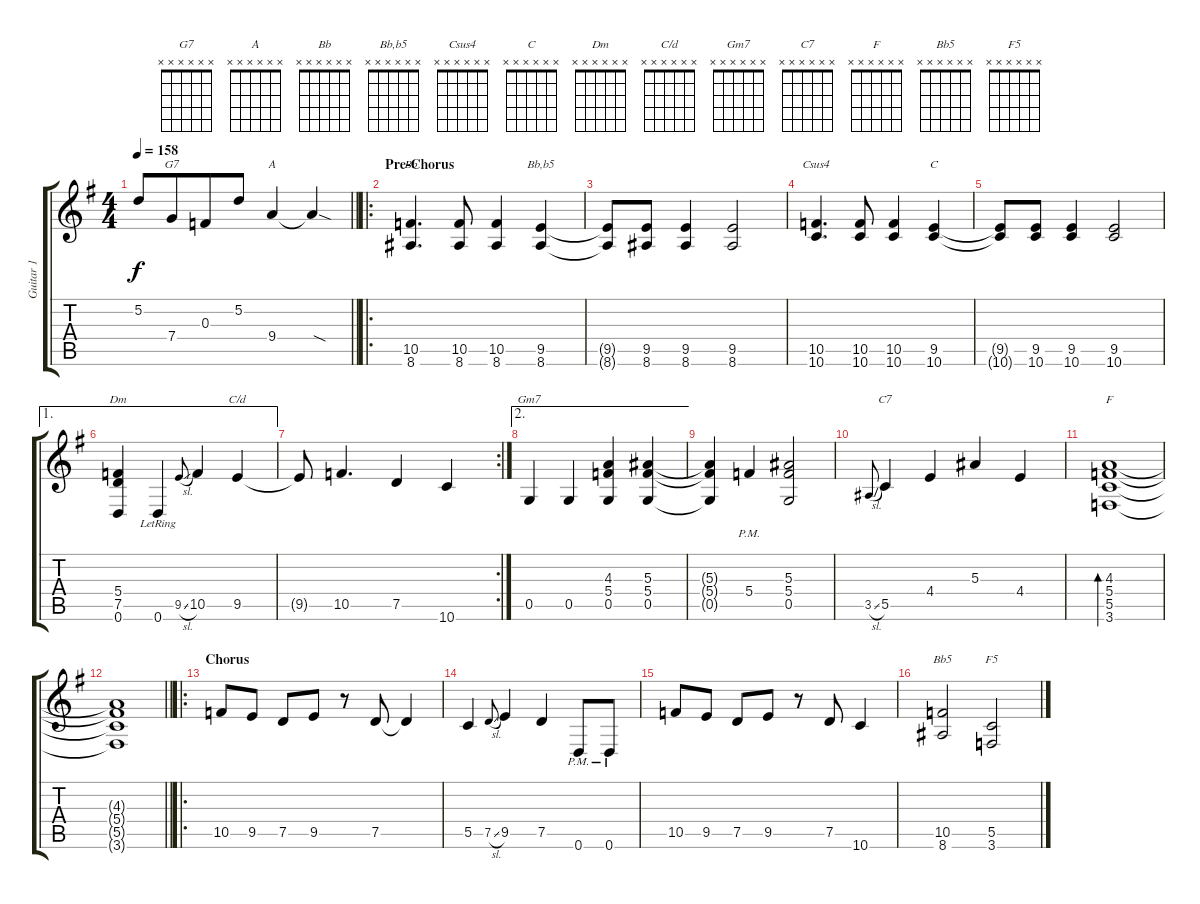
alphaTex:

\track ("Guitar 1" "Guitar 1") {instrument electricguitarclean}
\staff {score tabs}
\tuning (D4 A3 F3 C3 G2 D2) {hide}
\chord ("G7" x x x x x x)
\chord ("A" x x x x x x)
\chord ("Bb" x x x x x x)
\chord ("Bb,b5" x x x x x x)
\chord ("Csus4" x x x x x x)
\chord ("C" x x x x x x)
\chord ("Dm" x x x x x x)
\chord ("C/d" x x x x x x)
\chord ("Gm7" x x x x x x)
\chord ("C7" x x x x x x)
\chord ("F" x x x x x x)
\chord ("Bb5" x x x x x x)
\chord ("F5" x x x x x x)
\ts (4 4)
\tempo 158
\clef g2
\barLineRight lightlight
\ks eminor
5.2.8{dy f beam Up} 7.4.8{ch "G7" beam Up beam merge} 0.3.8{beam Up} 5.2.8{beam Up} 9.4.4{ch "A" beam Up} 9.4{sod t}.4{beam Up} |
\ro
\section ("" "Pre-Chorus")
(10.5 8.6).4{d ch "Bb" balance 8 instrument overdrivenguitar} (10.5 8.6).8 (10.5 8.6).4 (9.5 8.6).4{ch "Bb,b5"} |
(9.5{t} 8.6{t}).8 (9.5 8.6).8 (9.5 8.6).4 (9.5 8.6).2 |
(10.5 10.6).4{d ch "Csus4"} (10.5 10.6).8 (10.5 10.6).4 (9.5 10.6).4{ch "C"} |
(9.5{t} 10.6{t}).8 (9.5 10.6).8 (9.5 10.6).4 (9.5 10.6).2 |
\ae 1
(5.4 7.5 0.6).4{ch "Dm" balance 2} 0.6{lr}.4 9.5{sl}.8{gr onbeat} 10.5.4 9.5.4{ch "C/d"} |
\rc 2
9.5{t}.8 10.5.4{d} 7.5.4 10.6.4 |
\ae 2
0.5.4{ch "Gm7"} 0.5.4 (4.3 5.4 0.5).4 (5.3 5.4 0.5).4 |
(5.3{t} 5.4{t} 0.5{t}).4 5.4{pm}.4 (5.3 5.4 0.5).2 |
3.5{sl}.8{gr onbeat} 5.5.4{ch "C7"} 4.4.4 5.3.4 4.4.4 |
(4.3 5.4 5.5 3.6).1{bd 120 ch "F"} |
\barLineRight lightlight
(4.3{t} 5.4{t} 5.5{t} 3.6{t}).1 |
\ro
\section ("" "Chorus")
10.5.8{balance 2} 9.5.8 7.5.8 9.5.8 r.8 7.5.8 7.5{t}.4 |
5.5.4 7.5{sl}.8{gr onbeat} 9.5.4 7.5.4 0.6{pm}.8 0.6{pm}.8 |
10.5.8 9.5.8 7.5.8 9.5.8 r.8 7.5.8 10.6.4 |
(10.5 8.6).2{ch "Bb5"} (5.5 3.6).2{ch "F5"}
